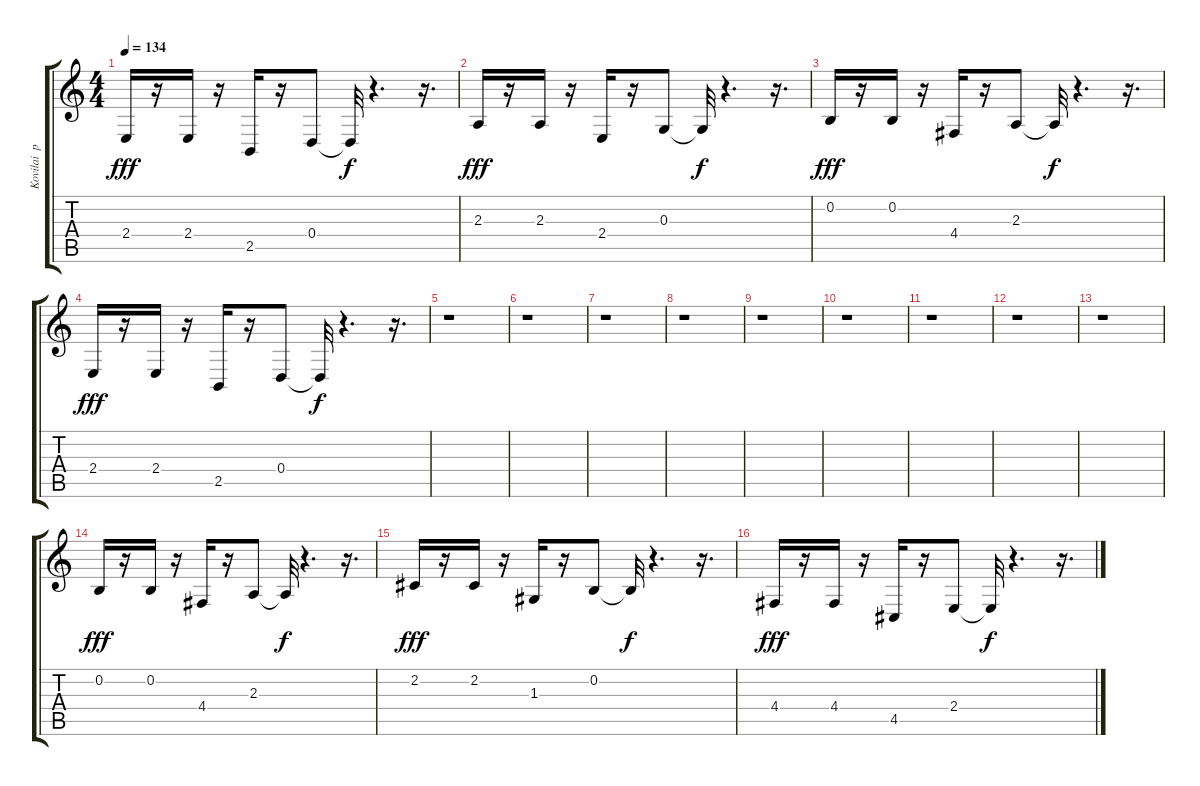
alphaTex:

\track ("Kovilai  po tihonechky:" "Kovilai  p") {instrument lead8bassandlead}
\staff {score tabs}
\tuning (E4 B3 G3 D3 A2 E2) {hide}
\ts (4 4)
\tempo 134
\clef g2
\ks c
2.4.16{dy fff} r.16 2.4.16 r.16 2.5.16 r.16 0.4.8 0.4{t}.32{dy f} r.4{d} r.16{d} |
2.3.16{dy fff} r.16 2.3.16 r.16 2.4.16 r.16 0.3.8 0.3{t}.32{dy f} r.4{d} r.16{d} |
0.2.16{dy fff} r.16 0.2.16 r.16 4.4.16 r.16 2.3.8 2.3{t}.32{dy f} r.4{d} r.16{d} |
2.4.16{dy fff} r.16 2.4.16 r.16 2.5.16 r.16 0.4.8 0.4{t}.32{dy f} r.4{d} r.16{d} |
r.1 |
r.1 |
r.1 |
r.1 |
r.1 |
r.1 |
r.1 |
r.1 |
r.1 |
0.2.16{dy fff} r.16 0.2.16 r.16 4.4.16 r.16 2.3.8 2.3{t}.32{dy f} r.4{d} r.16{d} |
2.2.16{dy fff} r.16 2.2.16 r.16 1.3.16 r.16 0.2.8 0.2{t}.32{dy f} r.4{d} r.16{d} |
4.4.16{dy fff} r.16 4.4.16 r.16 4.5.16 r.16 2.4.8 2.4{t}.32{dy f} r.4{d} r.16{d}
